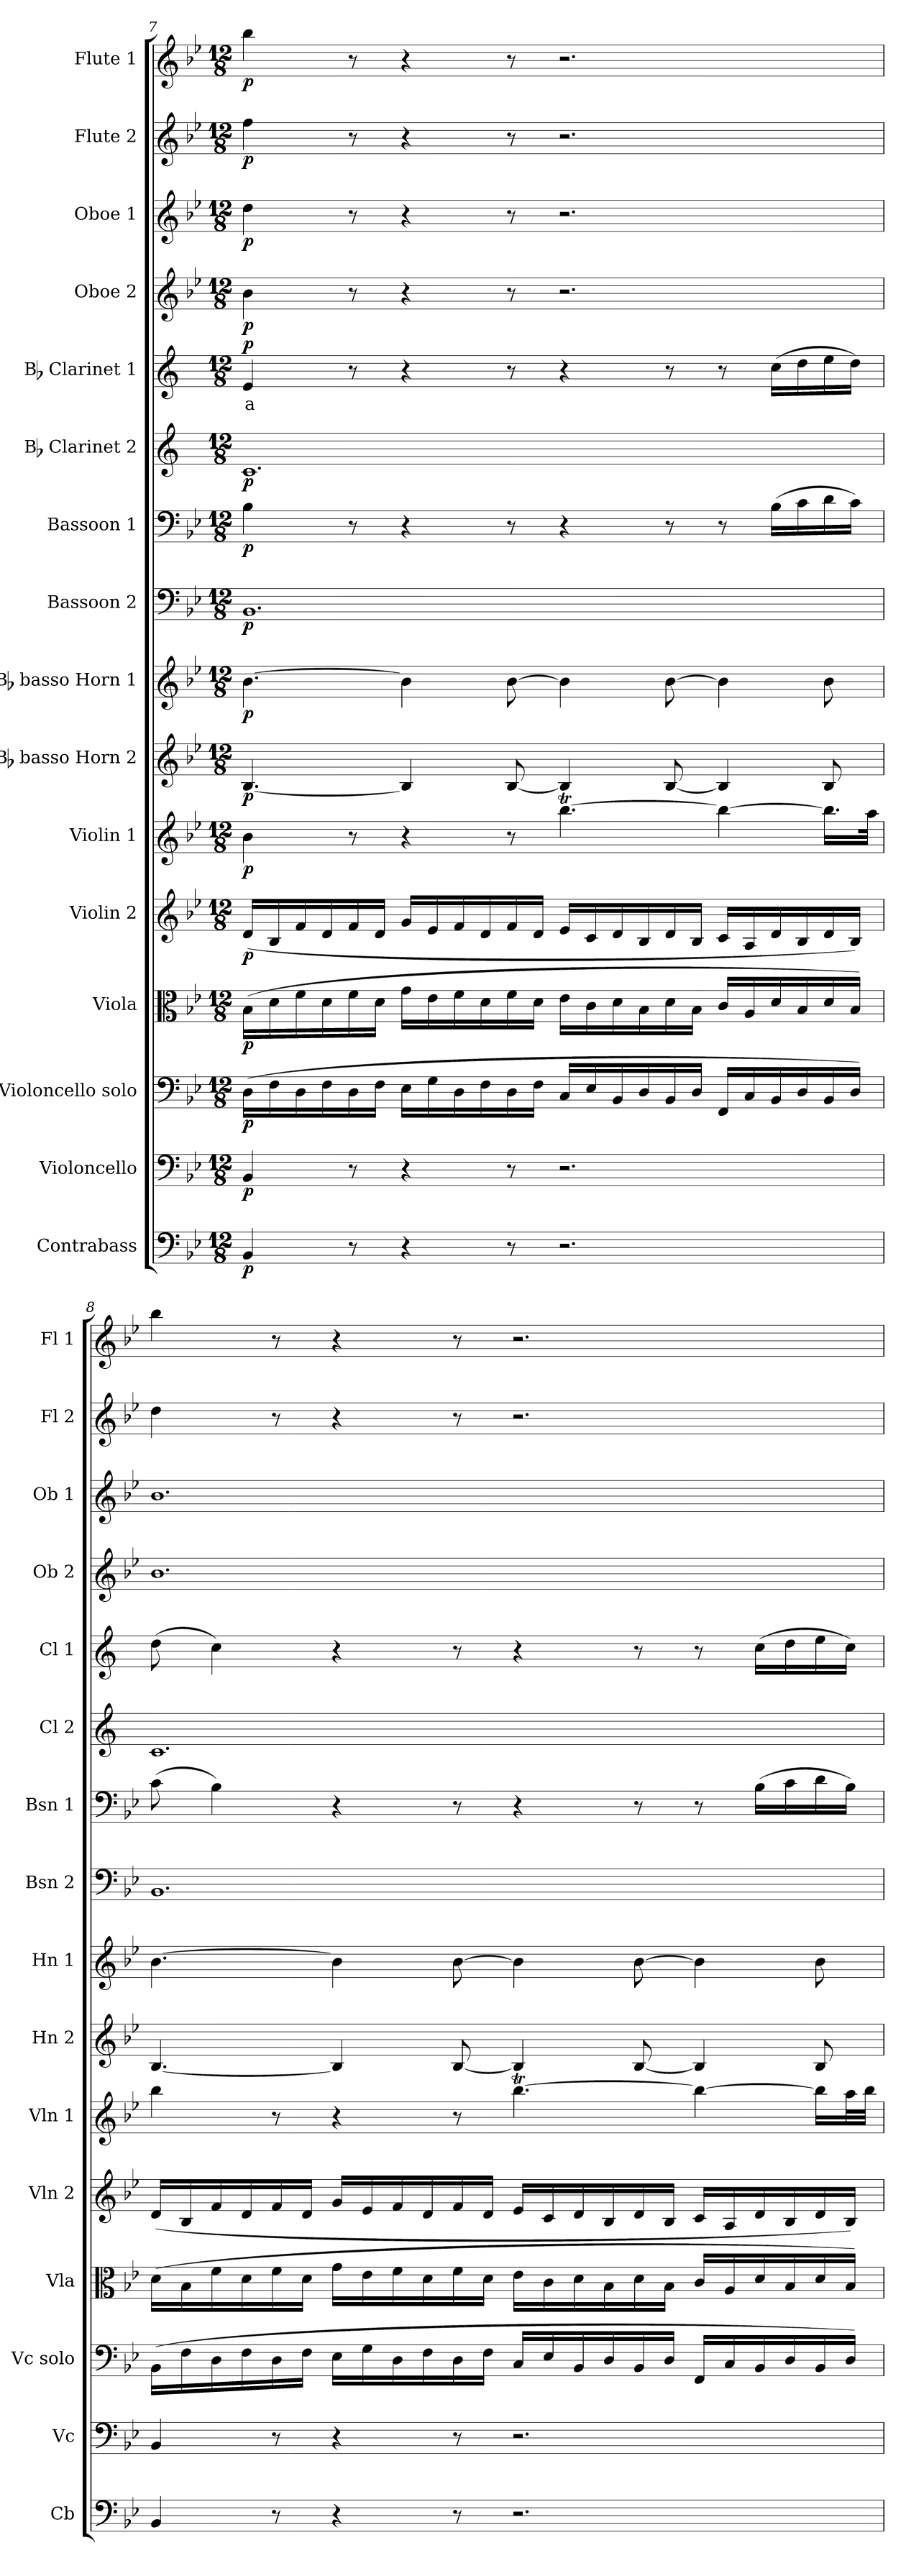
**kern	**dynam	**kern	**dynam	**kern	**dynam	**kern	**dynam	**kern	**dynam	**kern	**dynam	**kern	**dynam	**kern	**dynam	**kern	**dynam	**kern	**dynam	**kern	**dynam	**kern	**text	**dynam	**kern	**dynam	**kern	**dynam	**kern	**dynam	**kern	**dynam
*part16	*part16	*part15	*part15	*part14	*part14	*part13	*part13	*part12	*part12	*part11	*part11	*part10	*part10	*part9	*part9	*part8	*part8	*part7	*part7	*part6	*part6	*part5	*part5	*part5	*part4	*part4	*part3	*part3	*part2	*part2	*part1	*part1
*staff16	*staff16	*staff15	*staff15	*staff14	*staff14	*staff13	*staff13	*staff12	*staff12	*staff11	*staff11	*staff10	*staff10	*staff9	*staff9	*staff8	*staff8	*staff7	*staff7	*staff6	*staff6	*staff5	*staff5	*staff5	*staff4	*staff4	*staff3	*staff3	*staff2	*staff2	*staff1	*staff1
*I"Contrabass	*	*I"Violoncello	*	*I"Violoncello solo	*	*I"Viola	*	*I"Violin 2	*	*I"Violin 1	*	*I"Bb basso Horn 2	*	*I"Bb basso Horn 1	*	*I"Bassoon 2	*	*I"Bassoon 1	*	*I"Bb Clarinet 2	*	*I"Bb Clarinet 1	*	*	*I"Oboe 2	*	*I"Oboe 1	*	*I"Flute 2	*	*I"Flute 1	*
*I'Cb	*	*I'Vc	*	*I'Vc solo	*	*I'Vla	*	*I'Vln 2	*	*I'Vln 1	*	*I'Hn 2	*	*I'Hn 1	*	*I'Bsn 2	*	*I'Bsn 1	*	*I'Cl 2	*	*I'Cl 1	*	*	*I'Ob 2	*	*I'Ob 1	*	*I'Fl 2	*	*I'Fl 1	*
*clefF4	*	*clefF4	*	*clefF4	*	*clefC3	*	*clefG2	*	*clefG2	*	*clefG2	*	*clefG2	*	*clefF4	*	*clefF4	*	*clefG2	*	*clefG2	*	*	*clefG2	*	*clefG2	*	*clefG2	*	*clefG2	*
*ITrd7c12	*	*	*	*	*	*	*	*	*	*	*	*ITrd8c14	*	*ITrd8c14	*	*	*	*	*	*ITrd1c2	*	*ITrd1c2	*	*	*	*	*	*	*	*	*	*
*k[b-e-]	*	*k[b-e-]	*	*k[b-e-]	*	*k[b-e-]	*	*k[b-e-]	*	*k[b-e-]	*	*k[b-e-]	*	*k[b-e-]	*	*k[b-e-]	*	*k[b-e-]	*	*k[b-e-]	*	*k[b-e-]	*	*	*k[b-e-]	*	*k[b-e-]	*	*k[b-e-]	*	*k[b-e-]	*
*M12/8	*	*M12/8	*	*M12/8	*	*M12/8	*	*M12/8	*	*M12/8	*	*M12/8	*	*M12/8	*	*M12/8	*	*M12/8	*	*M12/8	*	*M12/8	*	*	*M12/8	*	*M12/8	*	*M12/8	*	*M12/8	*
=7	=7	=7	=7	=7	=7	=7	=7	=7	=7	=7	=7	=7	=7	=7	=7	=7	=7	=7	=7	=7	=7	=7	=7	=7	=7	=7	=7	=7	=7	=7	=7	=7
!	!LO:DY:b	!	!LO:DY:b	!	!LO:DY:b	!	!LO:DY:b	!	!LO:DY:b	!	!LO:DY:b	!	!LO:DY:b	!	!LO:DY:b	!	!LO:DY:b	!	!LO:DY:b	!	!LO:DY:b	!	!LO:LY:b:color=#FF0000	!LO:DY:b	!	!LO:DY:b	!	!LO:DY:b	!	!LO:DY:b	!	!LO:DY:b
4BBB-/	p	4BB-/	p	(16D\LL	p	(16B-\LL	p	(16d/LL	p	4b-\	p	[4.BB-/	p	[4.B-\	p	1.BB-	p	4B-\	p	1.B-	p	4d/	a	p	4b-\	p	4dd\	p	4ff\	p	4bb-\	p
.	.	.	.	16F\	.	16d\	.	16B-/	.	.	.	.	.	.	.	.	.	.	.	.	.	.	.	.	.	.	.	.	.	.	.	.
.	.	.	.	16D\	.	16f\	.	16f/	.	.	.	.	.	.	.	.	.	.	.	.	.	.	.	.	.	.	.	.	.	.	.	.
.	.	.	.	16F\	.	16d\	.	16d/	.	.	.	.	.	.	.	.	.	.	.	.	.	.	.	.	.	.	.	.	.	.	.	.
8r	.	8r	.	16D\	.	16f\	.	16f/	.	8r	.	.	.	.	.	.	.	8r	.	.	.	8r	.	.	8r	.	8r	.	8r	.	8r	.
.	.	.	.	16F\JJ	.	16d\JJ	.	16d/JJ	.	.	.	.	.	.	.	.	.	.	.	.	.	.	.	.	.	.	.	.	.	.	.	.
4r	.	4r	.	16E-\LL	.	16g\LL	.	16g/LL	.	4r	.	4BB-/]	.	4B-\]	.	.	.	4r	.	.	.	4r	.	.	4r	.	4r	.	4r	.	4r	.
.	.	.	.	16G\	.	16e-\	.	16e-/	.	.	.	.	.	.	.	.	.	.	.	.	.	.	.	.	.	.	.	.	.	.	.	.
.	.	.	.	16D\	.	16f\	.	16f/	.	.	.	.	.	.	.	.	.	.	.	.	.	.	.	.	.	.	.	.	.	.	.	.
.	.	.	.	16F\	.	16d\	.	16d/	.	.	.	.	.	.	.	.	.	.	.	.	.	.	.	.	.	.	.	.	.	.	.	.
8r	.	8r	.	16D\	.	16f\	.	16f/	.	8r	.	[8BB-/	.	[8B-\	.	.	.	8r	.	.	.	8r	.	.	8r	.	8r	.	8r	.	8r	.
.	.	.	.	16F\JJ	.	16d\JJ	.	16d/JJ	.	.	.	.	.	.	.	.	.	.	.	.	.	.	.	.	.	.	.	.	.	.	.	.
2.r	.	2.r	.	16C/LL	.	16e-\LL	.	16e-/LL	.	[4.bb-T\	.	4BB-/]	.	4B-\]	.	.	.	4r	.	.	.	4r	.	.	2.r	.	2.r	.	2.r	.	2.r	.
.	.	.	.	16E-/	.	16c\	.	16c/	.	.	.	.	.	.	.	.	.	.	.	.	.	.	.	.	.	.	.	.	.	.	.	.
.	.	.	.	16BB-/	.	16d\	.	16d/	.	.	.	.	.	.	.	.	.	.	.	.	.	.	.	.	.	.	.	.	.	.	.	.
.	.	.	.	16D/	.	16B-\	.	16B-/	.	.	.	.	.	.	.	.	.	.	.	.	.	.	.	.	.	.	.	.	.	.	.	.
.	.	.	.	16BB-/	.	16d\	.	16d/	.	.	.	[8BB-/	.	[8B-\	.	.	.	8r	.	.	.	8r	.	.	.	.	.	.	.	.	.	.
.	.	.	.	16D/JJ	.	16B-\JJ	.	16B-/JJ	.	.	.	.	.	.	.	.	.	.	.	.	.	.	.	.	.	.	.	.	.	.	.	.
.	.	.	.	16FF/LL	.	16c/LL	.	16c/LL	.	4bb-\_	.	4BB-/]	.	4B-\]	.	.	.	8r	.	.	.	8r	.	.	.	.	.	.	.	.	.	.
.	.	.	.	16C/	.	16A/	.	16A/	.	.	.	.	.	.	.	.	.	.	.	.	.	.	.	.	.	.	.	.	.	.	.	.
.	.	.	.	16BB-/	.	16d/	.	16d/	.	.	.	.	.	.	.	.	.	(16B-\LL	.	.	.	(16b-\LL	.	.	.	.	.	.	.	.	.	.
.	.	.	.	16D/	.	16B-/	.	16B-/	.	.	.	.	.	.	.	.	.	16c\	.	.	.	16cc\	.	.	.	.	.	.	.	.	.	.
.	.	.	.	16BB-/	.	16d/	.	16d/	.	16.bb-\LL]	.	8BB-/	.	8B-\	.	.	.	16d\	.	.	.	16dd\	.	.	.	.	.	.	.	.	.	.
.	.	.	.	16D/JJ)	.	16B-/JJ)	.	16B-/JJ)	.	.	.	.	.	.	.	.	.	16c\JJ)	.	.	.	16cc\JJ)	.	.	.	.	.	.	.	.	.	.
.	.	.	.	.	.	.	.	.	.	32aaTTT\JJk	.	.	.	.	.	.	.	.	.	.	.	.	.	.	.	.	.	.	.	.	.	.
!!LO:PB:g=z
=8	=8	=8	=8	=8	=8	=8	=8	=8	=8	=8	=8	=8	=8	=8	=8	=8	=8	=8	=8	=8	=8	=8	=8	=8	=8	=8	=8	=8	=8	=8	=8	=8
4BBB-/	.	4BB-/	.	(16BB-\LL	.	(16d\LL	.	(16d/LL	.	4bb-\	.	[4.BB-/	.	[4.B-\	.	1.BB-	.	(8c\	.	1.B-	.	(8cc\	.	.	1.b-	.	1.b-	.	4dd\	.	4bb-\	.
.	.	.	.	16F\	.	16B-\	.	16B-/	.	.	.	.	.	.	.	.	.	.	.	.	.	.	.	.	.	.	.	.	.	.	.	.
.	.	.	.	16D\	.	16f\	.	16f/	.	.	.	.	.	.	.	.	.	4B-\)	.	.	.	4b-\)	.	.	.	.	.	.	.	.	.	.
.	.	.	.	16F\	.	16d\	.	16d/	.	.	.	.	.	.	.	.	.	.	.	.	.	.	.	.	.	.	.	.	.	.	.	.
8r	.	8r	.	16D\	.	16f\	.	16f/	.	8r	.	.	.	.	.	.	.	.	.	.	.	.	.	.	.	.	.	.	8r	.	8r	.
.	.	.	.	16F\JJ	.	16d\JJ	.	16d/JJ	.	.	.	.	.	.	.	.	.	.	.	.	.	.	.	.	.	.	.	.	.	.	.	.
4r	.	4r	.	16E-\LL	.	16g\LL	.	16g/LL	.	4r	.	4BB-/]	.	4B-\]	.	.	.	4r	.	.	.	4r	.	.	.	.	.	.	4r	.	4r	.
.	.	.	.	16G\	.	16e-\	.	16e-/	.	.	.	.	.	.	.	.	.	.	.	.	.	.	.	.	.	.	.	.	.	.	.	.
.	.	.	.	16D\	.	16f\	.	16f/	.	.	.	.	.	.	.	.	.	.	.	.	.	.	.	.	.	.	.	.	.	.	.	.
.	.	.	.	16F\	.	16d\	.	16d/	.	.	.	.	.	.	.	.	.	.	.	.	.	.	.	.	.	.	.	.	.	.	.	.
8r	.	8r	.	16D\	.	16f\	.	16f/	.	8r	.	[8BB-/	.	[8B-\	.	.	.	8r	.	.	.	8r	.	.	.	.	.	.	8r	.	8r	.
.	.	.	.	16F\JJ	.	16d\JJ	.	16d/JJ	.	.	.	.	.	.	.	.	.	.	.	.	.	.	.	.	.	.	.	.	.	.	.	.
2.r	.	2.r	.	16C/LL	.	16e-\LL	.	16e-/LL	.	[4.bb-T\	.	4BB-/]	.	4B-\]	.	.	.	4r	.	.	.	4r	.	.	.	.	.	.	2.r	.	2.r	.
.	.	.	.	16E-/	.	16c\	.	16c/	.	.	.	.	.	.	.	.	.	.	.	.	.	.	.	.	.	.	.	.	.	.	.	.
.	.	.	.	16BB-/	.	16d\	.	16d/	.	.	.	.	.	.	.	.	.	.	.	.	.	.	.	.	.	.	.	.	.	.	.	.
.	.	.	.	16D/	.	16B-\	.	16B-/	.	.	.	.	.	.	.	.	.	.	.	.	.	.	.	.	.	.	.	.	.	.	.	.
.	.	.	.	16BB-/	.	16d\	.	16d/	.	.	.	[8BB-/	.	[8B-\	.	.	.	8r	.	.	.	8r	.	.	.	.	.	.	.	.	.	.
.	.	.	.	16D/JJ	.	16B-\JJ	.	16B-/JJ	.	.	.	.	.	.	.	.	.	.	.	.	.	.	.	.	.	.	.	.	.	.	.	.
.	.	.	.	16FF/LL	.	16c/LL	.	16c/LL	.	4bb-\_	.	4BB-/]	.	4B-\]	.	.	.	8r	.	.	.	8r	.	.	.	.	.	.	.	.	.	.
.	.	.	.	16C/	.	16A/	.	16A/	.	.	.	.	.	.	.	.	.	.	.	.	.	.	.	.	.	.	.	.	.	.	.	.
.	.	.	.	16BB-/	.	16d/	.	16d/	.	.	.	.	.	.	.	.	.	(16B-\LL	.	.	.	(16b-\LL	.	.	.	.	.	.	.	.	.	.
.	.	.	.	16D/	.	16B-/	.	16B-/	.	.	.	.	.	.	.	.	.	16c\	.	.	.	16cc\	.	.	.	.	.	.	.	.	.	.
.	.	.	.	16BB-/	.	16d/	.	16d/	.	16bb-\LL]	.	8BB-/	.	8B-\	.	.	.	16d\	.	.	.	16dd\	.	.	.	.	.	.	.	.	.	.
.	.	.	.	16D/JJ)	.	16B-/JJ)	.	16B-/JJ)	.	32aa\L	.	.	.	.	.	.	.	16B-\JJ)	.	.	.	16b-\JJ)	.	.	.	.	.	.	.	.	.	.
.	.	.	.	.	.	.	.	.	.	32bb-TTT\JJJ	.	.	.	.	.	.	.	.	.	.	.	.	.	.	.	.	.	.	.	.	.	.
=	=	=	=	=	=	=	=	=	=	=	=	=	=	=	=	=	=	=	=	=	=	=	=	=	=	=	=	=	=	=	=	=
*-	*-	*-	*-	*-	*-	*-	*-	*-	*-	*-	*-	*-	*-	*-	*-	*-	*-	*-	*-	*-	*-	*-	*-	*-	*-	*-	*-	*-	*-	*-	*-	*-
